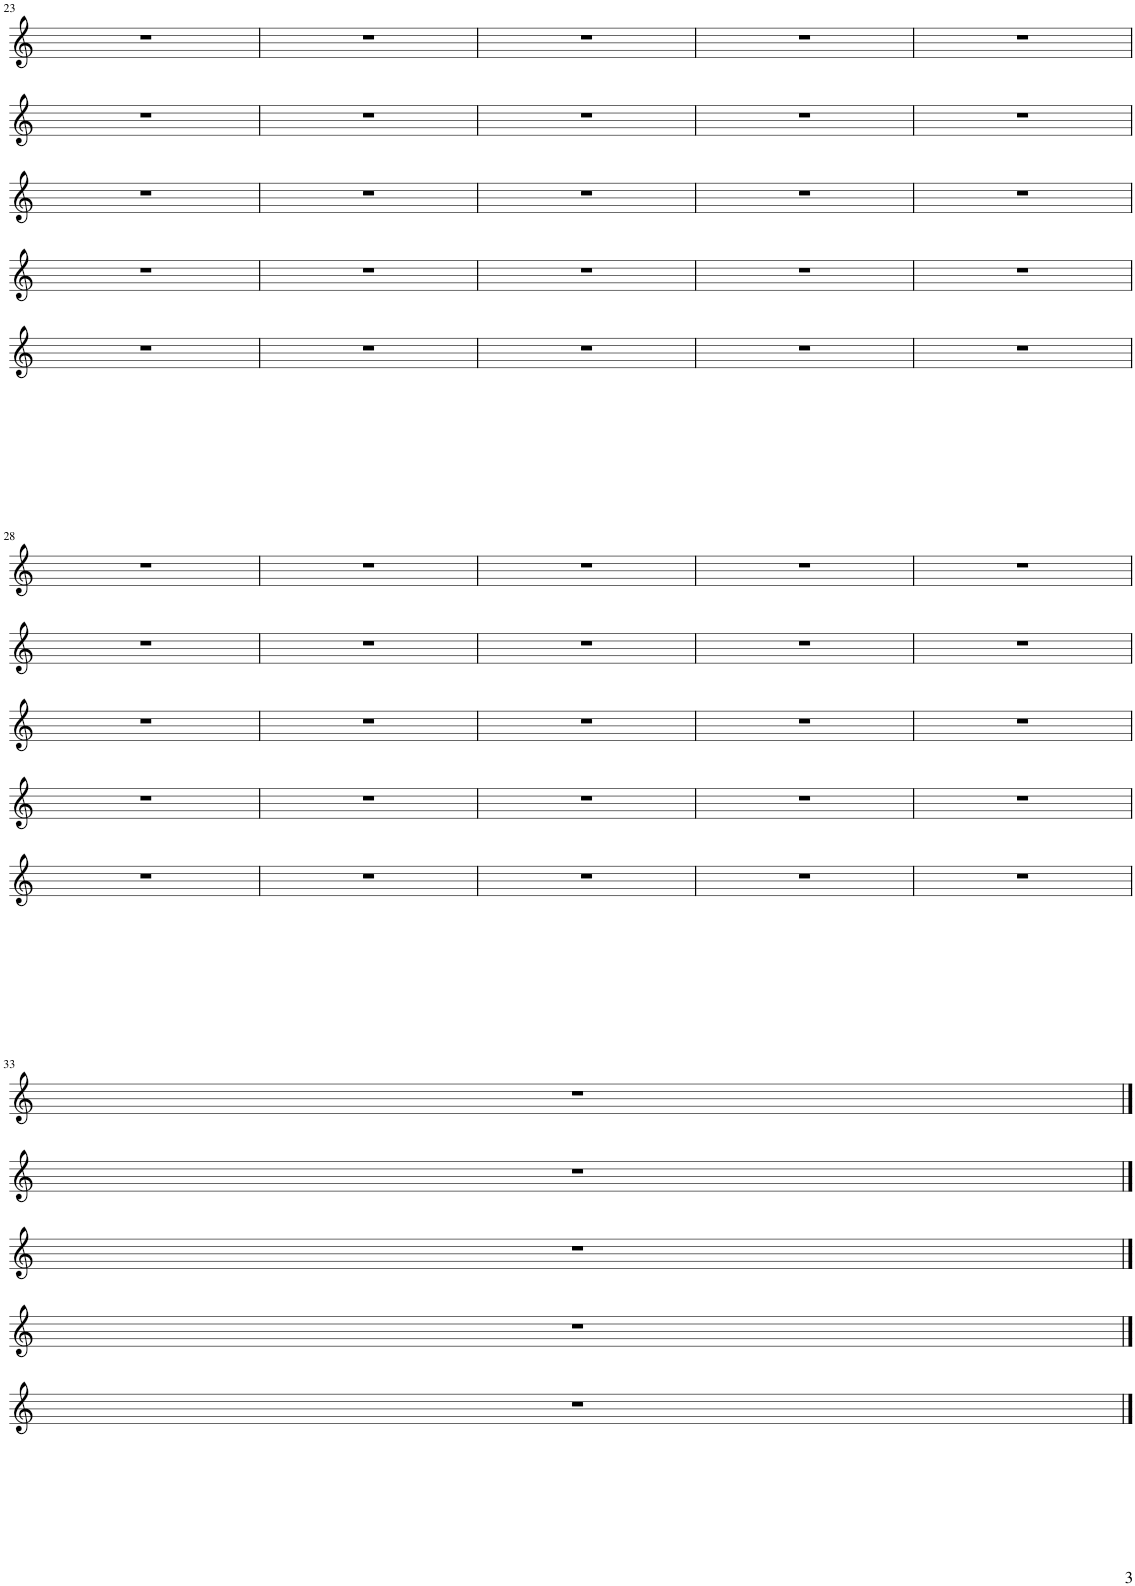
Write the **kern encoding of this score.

**kern	**kern	**kern	**kern	**kern	**kern
*part6	*part5	*part4	*part3	*part2	*part1
*staff6	*staff5	*staff4	*staff3	*staff2	*staff1
*I"Piano	*I"Piano	*I"Piano	*I"Piano	*I"Piano	*I"Piano
*I'Pno	*I'Pno	*I'Pno	*I'Pno	*I'Pno	*I'Pno
!!LO:PB:g=z
*clefG2	*clefG2	*clefG2	*clefG2	*clefG2	*clefG2
*k[]	*k[]	*k[]	*k[]	*k[]	*k[]
*M4/4	*M4/4	*M4/4	*M4/4	*M4/4	*M4/4
=23	=23	=23	=23	=23	=23
16bLL	1r	1r	1r	1r	1r
16b	.	.	.	.	.
16b	.	.	.	.	.
16bJJ	.	.	.	.	.
16bLL	.	.	.	.	.
16b	.	.	.	.	.
16b	.	.	.	.	.
16bJJ	.	.	.	.	.
16bLL	.	.	.	.	.
16b	.	.	.	.	.
16b	.	.	.	.	.
16bJJ	.	.	.	.	.
16bLL	.	.	.	.	.
16b	.	.	.	.	.
16b	.	.	.	.	.
16bJJ	.	.	.	.	.
=24	=24	=24	=24	=24	=24
16bLL	1r	1r	1r	1r	1r
16b	.	.	.	.	.
16b	.	.	.	.	.
16bJJ	.	.	.	.	.
16bLL	.	.	.	.	.
16b	.	.	.	.	.
16b	.	.	.	.	.
16bJJ	.	.	.	.	.
16bLL	.	.	.	.	.
16b	.	.	.	.	.
16b	.	.	.	.	.
16bJJ	.	.	.	.	.
16bLL	.	.	.	.	.
16b	.	.	.	.	.
16b	.	.	.	.	.
16bJJ	.	.	.	.	.
=25	=25	=25	=25	=25	=25
16bLL	1r	1r	1r	1r	1r
16b	.	.	.	.	.
16b	.	.	.	.	.
16bJJ	.	.	.	.	.
16bLL	.	.	.	.	.
16b	.	.	.	.	.
16b	.	.	.	.	.
16bJJ	.	.	.	.	.
16bLL	.	.	.	.	.
16b	.	.	.	.	.
16b	.	.	.	.	.
16bJJ	.	.	.	.	.
16bLL	.	.	.	.	.
16b	.	.	.	.	.
16b	.	.	.	.	.
16bJJ	.	.	.	.	.
=26	=26	=26	=26	=26	=26
16bLL	1r	1r	1r	1r	1r
16b	.	.	.	.	.
16b	.	.	.	.	.
16bJJ	.	.	.	.	.
16bLL	.	.	.	.	.
16b	.	.	.	.	.
16b	.	.	.	.	.
16bJJ	.	.	.	.	.
16bLL	.	.	.	.	.
16b	.	.	.	.	.
16b	.	.	.	.	.
16bJJ	.	.	.	.	.
16bLL	.	.	.	.	.
16b	.	.	.	.	.
16b	.	.	.	.	.
16bJJ	.	.	.	.	.
=27	=27	=27	=27	=27	=27
16bLL	1r	1r	1r	1r	1r
16b	.	.	.	.	.
16b	.	.	.	.	.
16bJJ	.	.	.	.	.
16bLL	.	.	.	.	.
16b	.	.	.	.	.
16b	.	.	.	.	.
16bJJ	.	.	.	.	.
16bLL	.	.	.	.	.
16b	.	.	.	.	.
16b	.	.	.	.	.
16bJJ	.	.	.	.	.
16bLL	.	.	.	.	.
16b	.	.	.	.	.
16b	.	.	.	.	.
16bJJ	.	.	.	.	.
!!LO:LB:g=z
=28	=28	=28	=28	=28	=28
16bLL	1r	1r	1r	1r	1r
16b	.	.	.	.	.
16b	.	.	.	.	.
16bJJ	.	.	.	.	.
16bLL	.	.	.	.	.
16b	.	.	.	.	.
16b	.	.	.	.	.
16bJJ	.	.	.	.	.
16bLL	.	.	.	.	.
16b	.	.	.	.	.
16b	.	.	.	.	.
16bJJ	.	.	.	.	.
16bLL	.	.	.	.	.
16b	.	.	.	.	.
16b	.	.	.	.	.
16bJJ	.	.	.	.	.
=29	=29	=29	=29	=29	=29
16bLL	1r	1r	1r	1r	1r
16b	.	.	.	.	.
16b	.	.	.	.	.
16bJJ	.	.	.	.	.
16bLL	.	.	.	.	.
16b	.	.	.	.	.
16b	.	.	.	.	.
16bJJ	.	.	.	.	.
16bLL	.	.	.	.	.
16b	.	.	.	.	.
16b	.	.	.	.	.
16bJJ	.	.	.	.	.
16bLL	.	.	.	.	.
16b	.	.	.	.	.
16b	.	.	.	.	.
16bJJ	.	.	.	.	.
=30	=30	=30	=30	=30	=30
16bLL	1r	1r	1r	1r	1r
16b	.	.	.	.	.
16b	.	.	.	.	.
16bJJ	.	.	.	.	.
16bLL	.	.	.	.	.
16b	.	.	.	.	.
16b	.	.	.	.	.
16bJJ	.	.	.	.	.
16bLL	.	.	.	.	.
16b	.	.	.	.	.
16b	.	.	.	.	.
16bJJ	.	.	.	.	.
16bLL	.	.	.	.	.
16b	.	.	.	.	.
16b	.	.	.	.	.
16bJJ	.	.	.	.	.
=31	=31	=31	=31	=31	=31
16bLL	1r	1r	1r	1r	1r
16b	.	.	.	.	.
16b	.	.	.	.	.
16bJJ	.	.	.	.	.
16bLL	.	.	.	.	.
16b	.	.	.	.	.
16b	.	.	.	.	.
16bJJ	.	.	.	.	.
16bLL	.	.	.	.	.
16b	.	.	.	.	.
16b	.	.	.	.	.
16bJJ	.	.	.	.	.
16bLL	.	.	.	.	.
16b	.	.	.	.	.
16b	.	.	.	.	.
16bJJ	.	.	.	.	.
=32	=32	=32	=32	=32	=32
16bLL	1r	1r	1r	1r	1r
16b	.	.	.	.	.
16b	.	.	.	.	.
16bJJ	.	.	.	.	.
16bLL	.	.	.	.	.
16b	.	.	.	.	.
16b	.	.	.	.	.
16bJJ	.	.	.	.	.
16bLL	.	.	.	.	.
16b	.	.	.	.	.
16b	.	.	.	.	.
16bJJ	.	.	.	.	.
16bLL	.	.	.	.	.
16b	.	.	.	.	.
16b	.	.	.	.	.
16bJJ	.	.	.	.	.
!!LO:LB:g=z
=33	=33	=33	=33	=33	=33
16bLL	1r	1r	1r	1r	1r
16b	.	.	.	.	.
16b	.	.	.	.	.
16bJJ	.	.	.	.	.
16bLL	.	.	.	.	.
16b	.	.	.	.	.
16b	.	.	.	.	.
16bJJ	.	.	.	.	.
16bLL	.	.	.	.	.
16b	.	.	.	.	.
16b	.	.	.	.	.
16bJJ	.	.	.	.	.
16bLL	.	.	.	.	.
16b	.	.	.	.	.
16b	.	.	.	.	.
16bJJ	.	.	.	.	.
==	==	==	==	==	==
*-	*-	*-	*-	*-	*-
